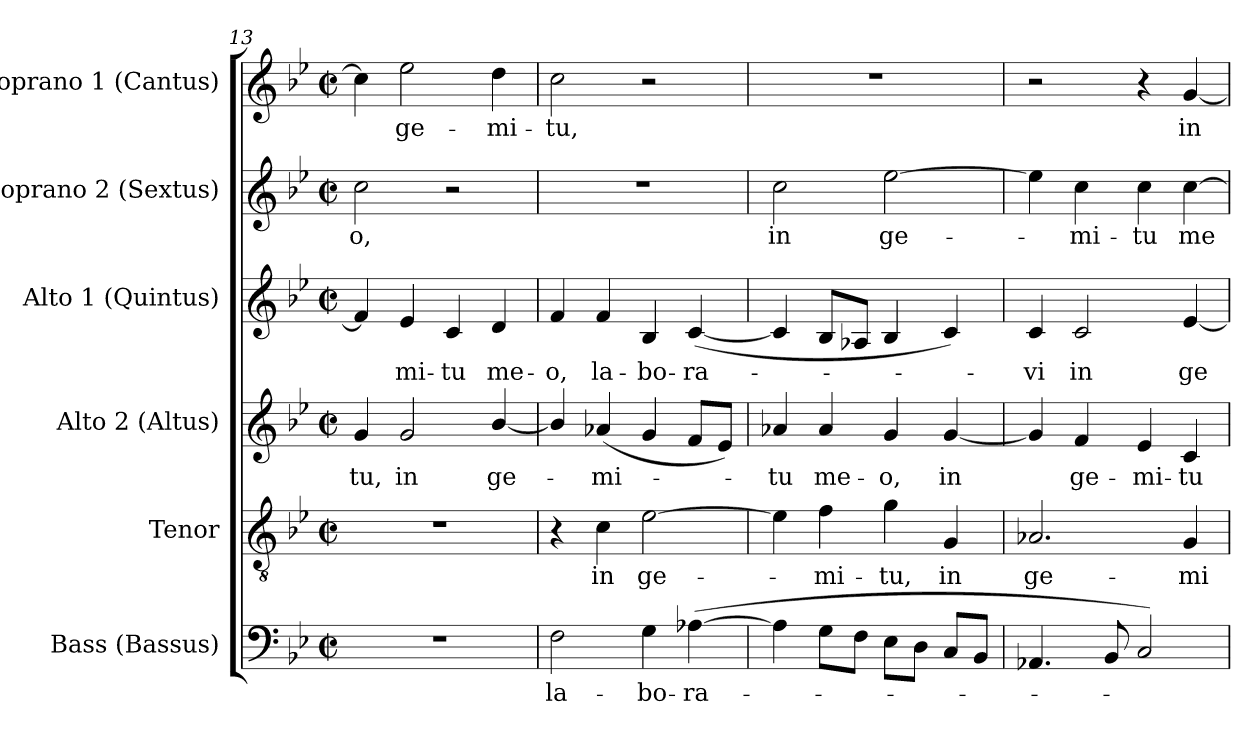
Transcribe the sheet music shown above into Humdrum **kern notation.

**kern	**text	**kern	**text	**kern	**text	**kern	**text	**kern	**text	**kern	**text
*part6	*part6	*part5	*part5	*part4	*part4	*part3	*part3	*part2	*part2	*part1	*part1
*staff6	*staff6	*staff5	*staff5	*staff4	*staff4	*staff3	*staff3	*staff2	*staff2	*staff1	*staff1
*I"Bass (Bassus)	*	*I"Tenor	*	*I"Alto 2 (Altus)	*	*I"Alto 1 (Quintus)	*	*I"Soprano 2 (Sextus)	*	*I"Soprano 1 (Cantus)	*
*I'B.	*	*I'T.	*	*I'A2.	*	*I'A1.	*	*I'S2.	*	*I'S1.	*
!!LO:PB:g=z
*clefF4	*	*clefGv2	*	*clefG2	*	*clefG2	*	*clefG2	*	*clefG2	*
*	*	*ITrd7c12	*	*	*	*	*	*	*	*	*
*k[b-e-]	*	*k[b-e-]	*	*k[b-e-]	*	*k[b-e-]	*	*k[b-e-]	*	*k[b-e-]	*
*B-:	*	*B-:	*	*B-:	*	*B-:	*	*B-:	*	*B-:	*
*M2/2	*	*M2/2	*	*M2/2	*	*M2/2	*	*M2/2	*	*M2/2	*
*met(c|)	*	*met(c|)	*	*met(c|)	*	*met(c|)	*	*met(c|)	*	*met(c|)	*
=13	=13	=13	=13	=13	=13	=13	=13	=13	=13	=13	=13
!	!	!	!	!	!LO:LY:b:color=#000000	!	!	!	!	!	!
!	!	!	!	!	!	!	!	!	!LO:LY:b:color=#000000	!	!
1r	.	1r	.	4gi/	-tu,	4fi/]	.	2cci\	-o,	4cci\]	.
!	!	!	!	!	!LO:LY:b:color=#000000	!	!	!	!	!	!
!	!	!	!	!	!	!	!LO:LY:b:color=#000000	!	!	!	!
!	!	!	!	!	!	!	!	!	!	!	!LO:LY:b:color=#000000
.	.	.	.	2gi/	in	4e-i/	-mi-	.	.	2ee-i\	ge-
!	!	!	!	!	!	!	!LO:LY:b:color=#000000	!	!	!	!
.	.	.	.	.	.	4ci/	-tu	2r	.	.	.
!	!	!	!	!	!LO:LY:b:color=#000000	!	!	!	!	!	!
!	!	!	!	!	!	!	!LO:LY:b:color=#000000	!	!	!	!
!	!	!	!	!	!	!	!	!	!	!	!LO:LY:b:color=#000000
.	.	.	.	[4b-i/	ge-	4di/	me-	.	.	4ddi\	-mi-
=14	=14	=14	=14	=14	=14	=14	=14	=14	=14	=14	=14
!	!LO:LY:b:color=#000000	!	!	!	!	!	!	!	!	!	!
!	!	!	!	!	!	!	!LO:LY:b:color=#000000	!	!	!	!
!	!	!	!	!	!	!	!	!	!	!	!LO:LY:b:color=#000000
2Fi\	la-	4r	.	4b-i/]	.	4fi/	-o,	1r	.	2cci\	-tu,
!	!	!	!LO:LY:b:color=#000000	!	!	!	!	!	!	!	!
!	!	!	!	!	!LO:LY:b:color=#000000	!	!	!	!	!	!
!	!	!	!	!	!	!	!LO:LY:b:color=#000000	!	!	!	!
.	.	4Ci\	in	(4a-Xi/	-mi-	4fi/	la-	.	.	.	.
!	!LO:LY:b:color=#000000	!	!	!	!	!	!	!	!	!	!
!	!	!	!LO:LY:b:color=#000000	!	!	!	!	!	!	!	!
!	!	!	!	!	!	!	!LO:LY:b:color=#000000	!	!	!	!
4Gi\	-bo-	[2E-i\	ge-	4gi/	.	4B-i/	-bo-	.	.	2r	.
!	!LO:LY:b:color=#000000	!	!	!	!	!	!	!	!	!	!
!	!	!	!	!	!	!	!LO:LY:b:color=#000000	!	!	!	!
([4A-Xi\	-ra-	.	.	8fi/L	.	([4ci/	-ra-	.	.	.	.
.	.	.	.	8e-i/J)	.	.	.	.	.	.	.
=15	=15	=15	=15	=15	=15	=15	=15	=15	=15	=15	=15
!	!	!	!	!	!LO:LY:b:color=#000000	!	!	!	!	!	!
!	!	!	!	!	!	!	!	!	!LO:LY:b:color=#000000	!	!
4A-i\]	.	4E-i\]	.	4a-i/	-tu	4ci/]	.	2cci\	in	1r	.
!	!	!	!LO:LY:b:color=#000000	!	!	!	!	!	!	!	!
!	!	!	!	!	!LO:LY:b:color=#000000	!	!	!	!	!	!
8Gi\L	.	4Fi\	-mi-	4a-i/	me-	8B-i/L	.	.	.	.	.
8Fi\J	.	.	.	.	.	8A-Xi/J	.	.	.	.	.
!	!	!	!LO:LY:b:color=#000000	!	!	!	!	!	!	!	!
!	!	!	!	!	!LO:LY:b:color=#000000	!	!	!	!	!	!
!	!	!	!	!	!	!	!	!	!LO:LY:b:color=#000000	!	!
8E-i\L	.	4Gi\	-tu,	4gi/	-o,	4B-i/	.	[2ee-i\	ge-	.	.
8Di\J	.	.	.	.	.	.	.	.	.	.	.
!	!	!	!LO:LY:b:color=#000000	!	!	!	!	!	!	!	!
!	!	!	!	!	!LO:LY:b:color=#000000	!	!	!	!	!	!
8Ci/L	.	4GGi/	in	[4gi/	in	4ci/)	.	.	.	.	.
8BB-i/J	.	.	.	.	.	.	.	.	.	.	.
=16	=16	=16	=16	=16	=16	=16	=16	=16	=16	=16	=16
!	!	!	!LO:LY:b:color=#000000	!	!	!	!	!	!	!	!
!	!	!	!	!	!	!	!LO:LY:b:color=#000000	!	!	!	!
4.AA-Xi/	.	2.AA-Xi/	ge-	4gi/]	.	4ci/	-vi	4ee-i\]	.	2r	.
!	!	!	!	!	!LO:LY:b:color=#000000	!	!	!	!	!	!
!	!	!	!	!	!	!	!LO:LY:b:color=#000000	!	!	!	!
!	!	!	!	!	!	!	!	!	!LO:LY:b:color=#000000	!	!
.	.	.	.	4fi/	ge-	2ci/	in	4cci\	-mi-	.	.
8BB-i/	.	.	.	.	.	.	.	.	.	.	.
!	!	!	!	!	!LO:LY:b:color=#000000	!	!	!	!	!	!
!	!	!	!	!	!	!	!	!	!LO:LY:b:color=#000000	!	!
2Ci/)	.	.	.	4e-i/	-mi-	.	.	4cci\	-tu	4r	.
!	!	!	!LO:LY:b:color=#000000	!	!	!	!	!	!	!	!
!	!	!	!	!	!LO:LY:b:color=#000000	!	!	!	!	!	!
!	!	!	!	!	!	!	!LO:LY:b:color=#000000	!	!	!	!
!	!	!	!	!	!	!	!	!	!LO:LY:b:color=#000000	!	!
!	!	!	!	!	!	!	!	!	!	!	!LO:LY:b:color=#000000
.	.	4GGi/	-mi-	4ci/	-tu	[4e-i/	ge-	[4cci\	me-	[4gi/	in
=	=	=	=	=	=	=	=	=	=	=	=
*-	*-	*-	*-	*-	*-	*-	*-	*-	*-	*-	*-
